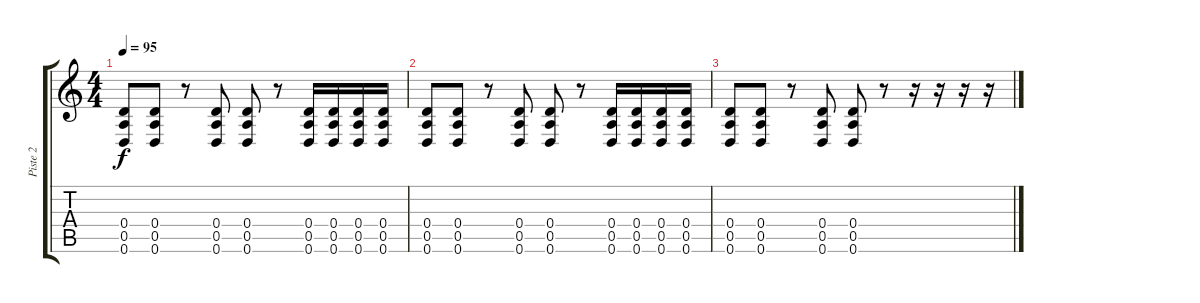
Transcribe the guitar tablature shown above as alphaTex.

\track ("Piste 2" "Piste 2") {instrument distortionguitar}
\staff {score tabs}
\tuning (E4 B3 G3 D3 A2 D2) {hide}
\ts (4 4)
\tempo 95
\clef g2
\ks c
(0.4 0.5 0.6).8{dy f} (0.4 0.5 0.6).8 r.8 (0.4 0.5 0.6).8 (0.4 0.5 0.6).8 r.8 (0.4 0.5 0.6).16 (0.4 0.5 0.6).16 (0.4 0.5 0.6).16 (0.4 0.5 0.6).16 |
(0.4 0.5 0.6).8 (0.4 0.5 0.6).8 r.8 (0.4 0.5 0.6).8 (0.4 0.5 0.6).8 r.8 (0.4 0.5 0.6).16 (0.4 0.5 0.6).16 (0.4 0.5 0.6).16 (0.4 0.5 0.6).16 |
(0.4 0.5 0.6).8 (0.4 0.5 0.6).8 r.8 (0.4 0.5 0.6).8 (0.4 0.5 0.6).8 r.8 r.16 r.16 r.16 r.16
